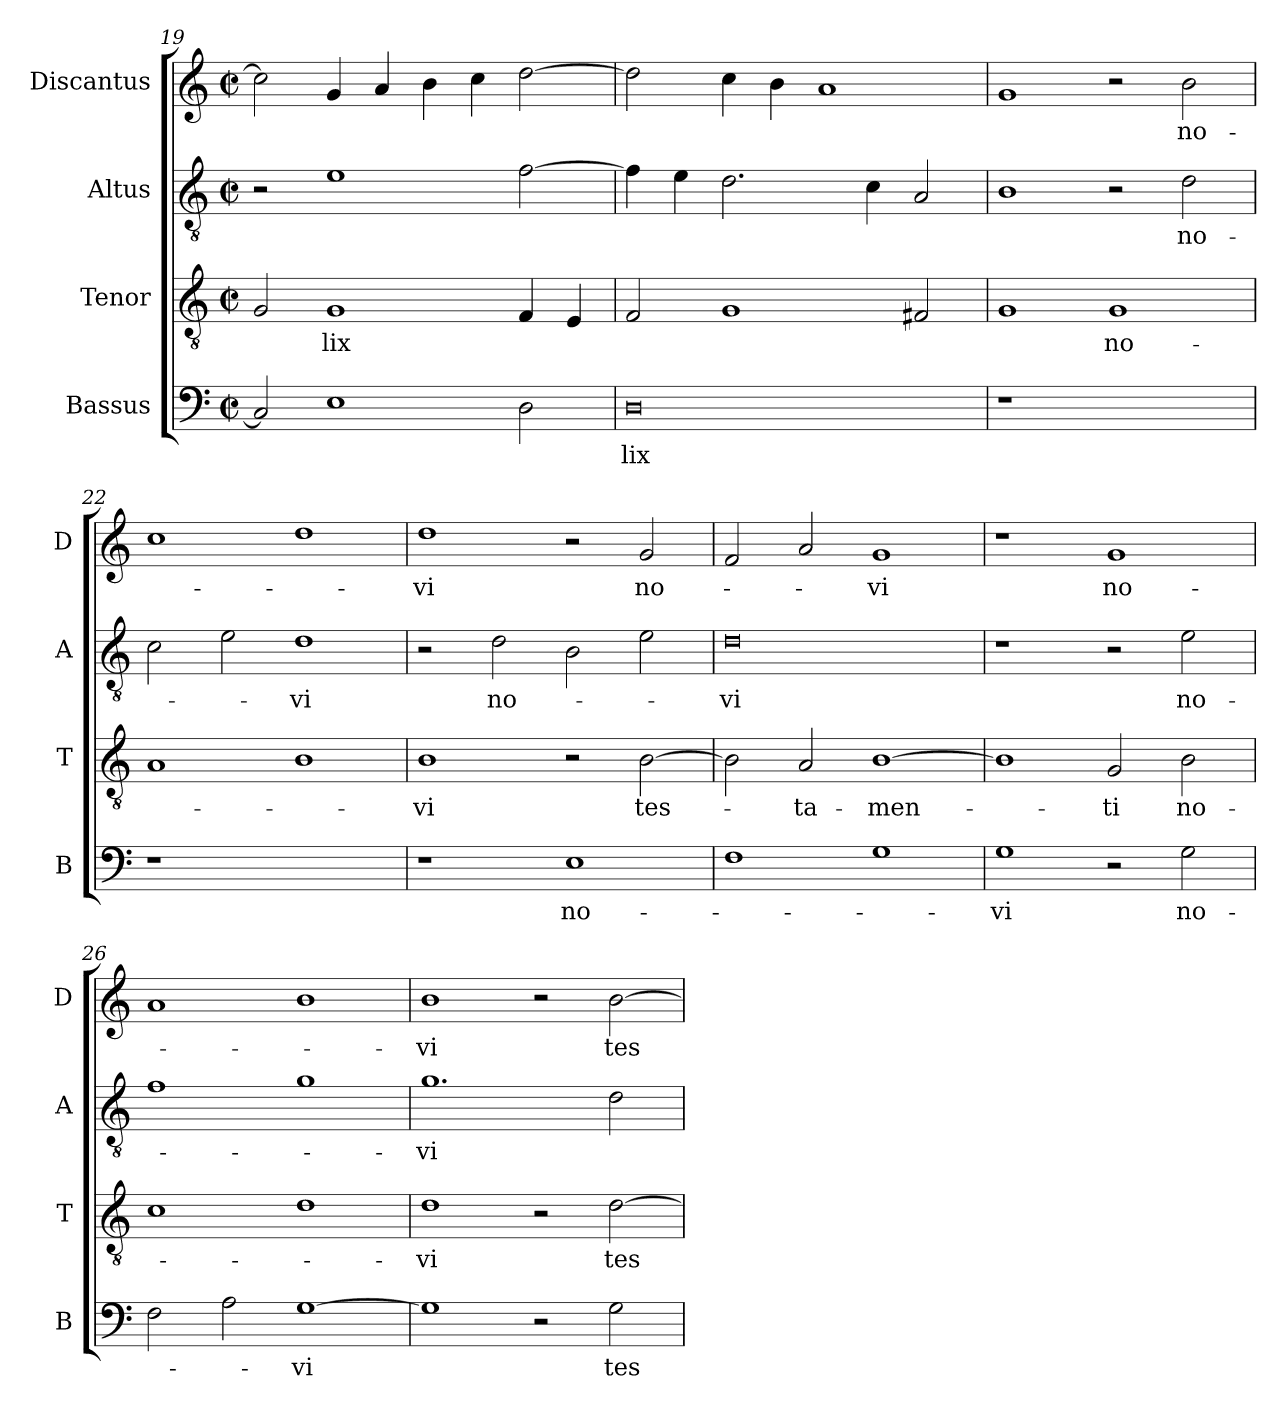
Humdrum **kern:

**kern	**text	**kern	**text	**kern	**text	**kern	**text
*part4	*part4	*part3	*part3	*part2	*part2	*part1	*part1
*staff4	*staff4	*staff3	*staff3	*staff2	*staff2	*staff1	*staff1
*I"Bassus	*	*I"Tenor	*	*I"Altus	*	*I"Discantus	*
*I'B	*	*I'T	*	*I'A	*	*I'D	*
*clefF4	*	*clefGv2	*	*clefGv2	*	*clefG2	*
*k[]	*	*k[]	*	*k[]	*	*k[]	*
*C:	*	*C:	*	*C:	*	*C:	*
*M2/2	*	*M2/2	*	*M2/2	*	*M2/2	*
*met(c|)	*	*met(c|)	*	*met(c|)	*	*met(c|)	*
=19	=19	=19	=19	=19	=19	=19	=19
2C/]	.	2G/	.	2r	.	2cc\]	.
!	!	!	!LO:LY:b	!	!	!	!
1E	.	1G	-lix	1e	.	4g/	.
.	.	.	.	.	.	4a/	.
.	.	.	.	.	.	4b\	.
.	.	.	.	.	.	4cc\	.
2D\	.	4F/	.	[2f\	.	[2dd\	.
.	.	4E/	.	.	.	.	.
=20	=20	=20	=20	=20	=20	=20	=20
!	!LO:LY:b	!	!	!	!	!	!
0D	-lix	2F/	.	4f\]	.	2dd\]	.
.	.	.	.	4e\	.	.	.
.	.	1G	.	2.d\	.	4cc\	.
.	.	.	.	.	.	4b\	.
.	.	.	.	.	.	1a	.
.	.	.	.	4c\	.	.	.
.	.	2F#X/	.	2A/	.	.	.
=21	=21	=21	=21	=21	=21	=21	=21
1r	.	1G	.	1B	.	1g	.
!	!	!	!LO:LY:b	!	!	!	!
1ryy	.	1G	no-	2r	.	2r	.
!	!	!	!	!	!LO:LY:b	!	!LO:LY:b
.	.	.	.	2d\	no-	2b\	no-
=22	=22	=22	=22	=22	=22	=22	=22
1r	.	1A	.	2c\	.	1cc	.
.	.	.	.	2e\	.	.	.
!	!	!	!	!	!LO:LY:b	!	!
1ryy	.	1B	.	1d	-vi	1dd	.
=23	=23	=23	=23	=23	=23	=23	=23
!	!	!	!LO:LY:b	!	!	!	!LO:LY:b
1r	.	1B	-vi	2r	.	1dd	-vi
!	!	!	!	!	!LO:LY:b	!	!
.	.	.	.	2d\	no-	.	.
!	!LO:LY:b	!	!	!	!	!	!
1E	no-	2r	.	2B\	.	2r	.
!	!	!	!LO:LY:b	!	!	!	!LO:LY:b
.	.	[2B\	tes-	2e\	.	2g/	no-
=24	=24	=24	=24	=24	=24	=24	=24
!	!	!	!	!	!LO:LY:b	!	!
1F	.	2B\]	.	0d	-vi	2f/	.
!	!	!	!LO:LY:b	!	!	!	!
.	.	2A/	-ta-	.	.	2a/	.
!	!	!	!LO:LY:b	!	!	!	!LO:LY:b
1G	.	[1B	-men-	.	.	1g	-vi
!!LO:LB:g=z
=25	=25	=25	=25	=25	=25	=25	=25
!	!LO:LY:b	!	!	!	!	!	!
1G	-vi	1B]	.	1r	.	1r	.
!	!	!	!LO:LY:b	!	!	!	!LO:LY:b
2r	.	2G/	-ti	2r	.	1g	no-
!	!LO:LY:b	!	!LO:LY:b	!	!LO:LY:b	!	!
2G\	no-	2B\	no-	2e\	no-	.	.
=26	=26	=26	=26	=26	=26	=26	=26
2F\	.	1c	.	1f	.	1a	.
2A\	.	.	.	.	.	.	.
!	!LO:LY:b	!	!	!	!	!	!
[1G	-vi	1d	.	1g	.	1b	.
=27	=27	=27	=27	=27	=27	=27	=27
!	!	!	!LO:LY:b	!	!LO:LY:b	!	!LO:LY:b
1G]	.	1d	-vi	1.g	-vi	1b	-vi
2r	.	2r	.	.	.	2r	.
!	!LO:LY:b	!	!LO:LY:b	!	!	!	!LO:LY:b
2G\	tes-	[2d\	tes-	2d\	.	[2b\	tes-
=	=	=	=	=	=	=	=
*-	*-	*-	*-	*-	*-	*-	*-
